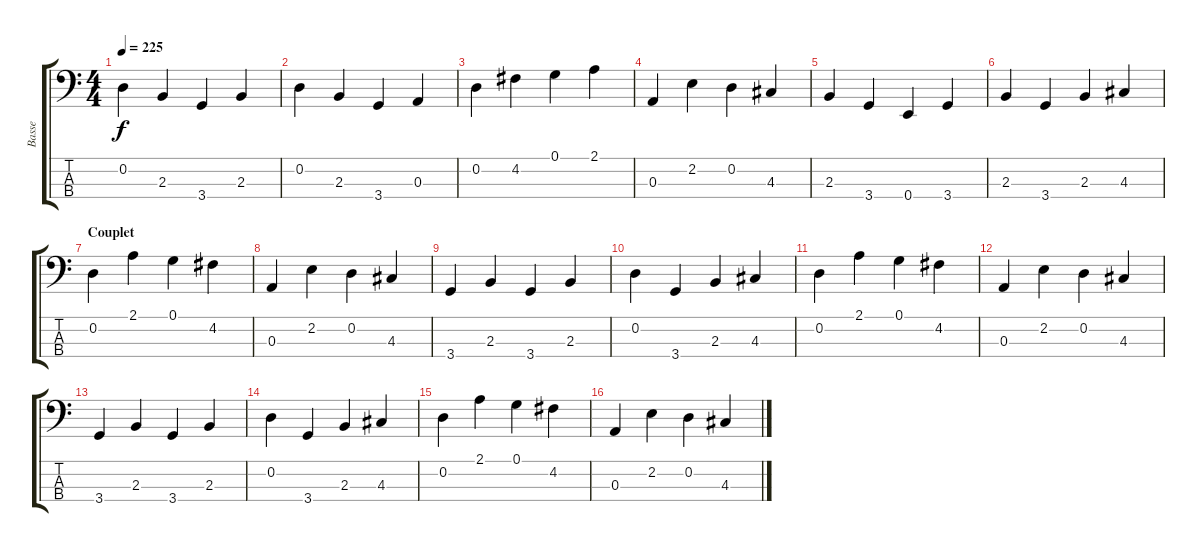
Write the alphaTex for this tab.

\track ("Basse" "Basse") {instrument electricbassfinger}
\staff {score tabs}
\tuning (G2 D2 A1 E1) {hide}
\ts (4 4)
\tempo 225
\clef f4
\ks c
0.2.4{dy f} 2.3.4 3.4.4 2.3.4 |
0.2.4 2.3.4 3.4.4 0.3.4 |
0.2.4 4.2.4 0.1.4 2.1.4 |
0.3.4 2.2.4 0.2.4 4.3.4 |
2.3.4 3.4.4 0.4.4 3.4.4 |
2.3.4 3.4.4 2.3.4 4.3.4 |
\section ("" "Couplet")
0.2.4 2.1.4 0.1.4 4.2.4 |
0.3.4 2.2.4 0.2.4 4.3.4 |
3.4.4 2.3.4 3.4.4 2.3.4 |
0.2.4 3.4.4 2.3.4 4.3.4 |
0.2.4 2.1.4 0.1.4 4.2.4 |
0.3.4 2.2.4 0.2.4 4.3.4 |
3.4.4 2.3.4 3.4.4 2.3.4 |
0.2.4 3.4.4 2.3.4 4.3.4 |
0.2.4 2.1.4 0.1.4 4.2.4 |
0.3.4 2.2.4 0.2.4 4.3.4
